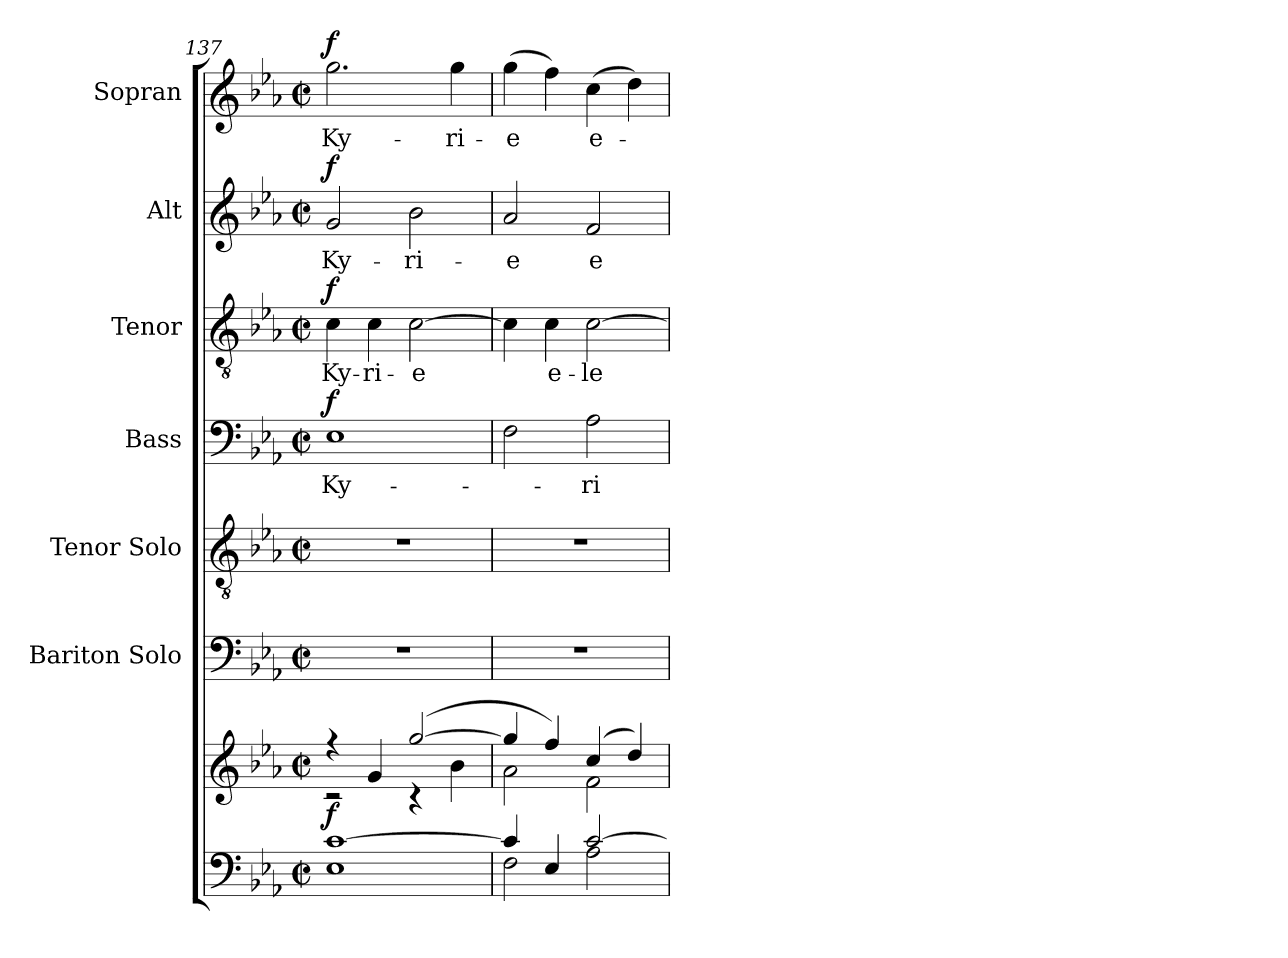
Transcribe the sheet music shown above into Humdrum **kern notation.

**kern	**kern	**dynam	**kern	**kern	**kern	**text	**dynam	**kern	**text	**dynam	**kern	**text	**dynam	**kern	**text	**dynam
*part7	*part7	*part7	*part6	*part5	*part4	*part4	*part4	*part3	*part3	*part3	*part2	*part2	*part2	*part1	*part1	*part1
*staff8	*staff7	*staff7/8	*staff6	*staff5	*staff4	*staff4	*staff4	*staff3	*staff3	*staff3	*staff2	*staff2	*staff2	*staff1	*staff1	*staff1
*	*	*	*I"Bariton Solo	*I"Tenor Solo	*I"Bass	*	*	*I"Tenor	*	*	*I"Alt	*	*	*I"Sopran	*	*
*	*	*	*	*	*I'B.	*	*	*I'T.	*	*	*I'A.	*	*	*I'S.	*	*
*clefF4	*clefG2	*	*clefF4	*clefGv2	*clefF4	*	*	*clefGv2	*	*	*clefG2	*	*	*clefG2	*	*
*k[b-e-a-]	*k[b-e-a-]	*	*k[b-e-a-]	*k[b-e-a-]	*k[b-e-a-]	*	*	*k[b-e-a-]	*	*	*k[b-e-a-]	*	*	*k[b-e-a-]	*	*
*E-:	*E-:	*	*E-:	*E-:	*E-:	*	*	*E-:	*	*	*E-:	*	*	*E-:	*	*
*M2/2	*M2/2	*	*M2/2	*M2/2	*M2/2	*	*	*M2/2	*	*	*M2/2	*	*	*M2/2	*	*
*met(c|)	*met(c|)	*	*met(c|)	*met(c|)	*met(c|)	*	*	*met(c|)	*	*	*met(c|)	*	*	*met(c|)	*	*
=137	=137	=137	=137	=137	=137	=137	=137	=137	=137	=137	=137	=137	=137	=137	=137	=137
*^	*^	*	*	*	*	*	*	*	*	*	*	*	*	*	*	*
!	!	!	!	!LO:DY:b	!	!	!	!LO:LY:b	!LO:DY:a	!	!LO:LY:b	!LO:DY:a	!	!LO:LY:b	!LO:DY:a	!	!LO:LY:b	!LO:DY:a
[>1c	1E-	4r	2rc	f	1r	1r	1E-	Ky-	f	4c\	Ky-	f	2g/	Ky-	f	2.gg\	Ky-	f
!	!	!	!	!	!	!	!	!	!	!	!LO:LY:b	!	!	!	!	!	!	!
.	.	4g/	.	.	.	.	.	.	.	4c\	-ri-	.	.	.	.	.	.	.
!	!	!	!	!	!	!	!	!	!	!	!LO:LY:b	!	!	!LO:LY:b	!	!	!	!
.	.	([>2gg/	4rc	.	.	.	.	.	.	[2c\	-e	.	2b-\	-ri-	.	.	.	.
!	!	!	!	!	!	!	!	!	!	!	!	!	!	!	!	!	!LO:LY:b	!
.	.	.	4b-\	.	.	.	.	.	.	.	.	.	.	.	.	4gg\	-ri-	.
=138	=138	=138	=138	=138	=138	=138	=138	=138	=138	=138	=138	=138	=138	=138	=138	=138	=138	=138
!	!	!	!	!	!	!	!	!	!	!	!	!	!	!LO:LY:b	!	!	!LO:LY:b	!
4c/]	2F\	4gg/]	2a-\	.	1r	1r	2F\	.	.	4c\]	.	.	2a-/	-e	.	(>4gg\	-e	.
!	!	!	!	!	!	!	!	!	!	!	!LO:LY:b	!	!	!	!	!	!	!
4E-/	.	4ff/)	.	.	.	.	.	.	.	4c\	e-	.	.	.	.	4ff\)	.	.
!	!	!	!	!	!	!	!	!LO:LY:b	!	!	!LO:LY:b	!	!	!LO:LY:b	!	!	!LO:LY:b	!
[>2c/	2A-\	(4cc/	2f\	.	.	.	2A-\	-ri-	.	[2c\	-le-	.	2f/	e-	.	(>4cc\	e-	.
.	.	4dd/)	.	.	.	.	.	.	.	.	.	.	.	.	.	4dd\)	.	.
*v	*v	*	*	*	*	*	*	*	*	*	*	*	*	*	*	*	*	*
*	*v	*v	*	*	*	*	*	*	*	*	*	*	*	*	*	*	*
=	=	=	=	=	=	=	=	=	=	=	=	=	=	=	=	=
*-	*-	*-	*-	*-	*-	*-	*-	*-	*-	*-	*-	*-	*-	*-	*-	*-
